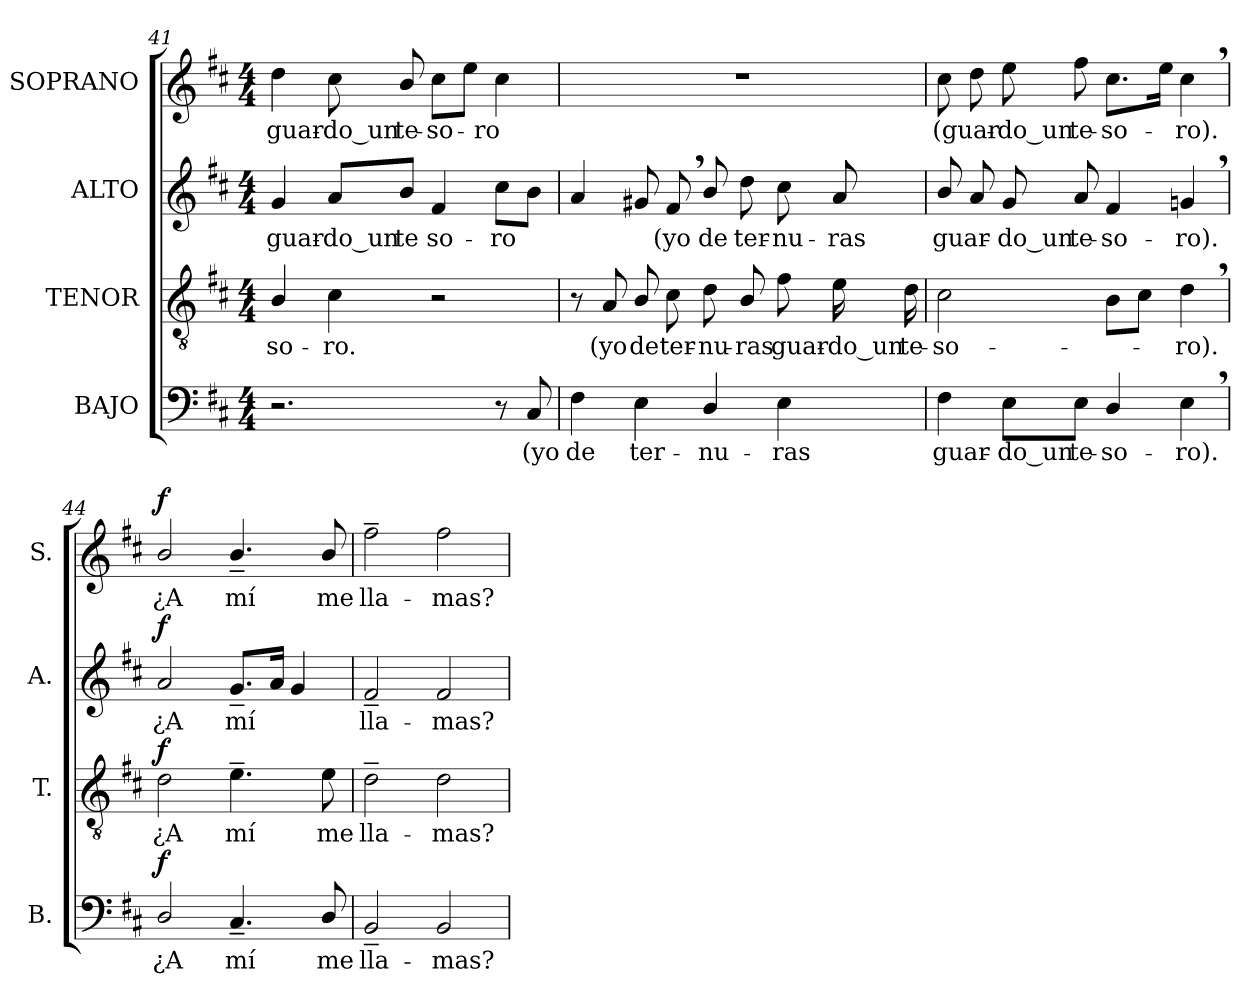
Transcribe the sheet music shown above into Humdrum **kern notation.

**kern	**text	**dynam	**kern	**text	**dynam	**kern	**text	**dynam	**kern	**text	**dynam
*part4	*part4	*part4	*part3	*part3	*part3	*part2	*part2	*part2	*part1	*part1	*part1
*staff4	*staff4	*staff4	*staff3	*staff3	*staff3	*staff2	*staff2	*staff2	*staff1	*staff1	*staff1
*I"BAJO	*	*	*I"TENOR	*	*	*I"ALTO	*	*	*I"SOPRANO	*	*
*I'B.	*	*	*I'T.	*	*	*I'A.	*	*	*I'S.	*	*
*clefF4	*	*	*clefGv2	*	*	*clefG2	*	*	*clefG2	*	*
*	*	*	*ITrd7c12	*	*	*	*	*	*	*	*
*k[f#c#]	*	*	*k[f#c#]	*	*	*k[f#c#]	*	*	*k[f#c#]	*	*
*D:	*	*	*D:	*	*	*D:	*	*	*D:	*	*
*M4/4	*	*	*M4/4	*	*	*M4/4	*	*	*M4/4	*	*
=41	=41	=41	=41	=41	=41	=41	=41	=41	=41	=41	=41
!	!	!	!	!LO:LY:b:color=#000000	!	!	!	!	!	!	!
!	!	!	!	!	!	!	!LO:LY:b:color=#000000	!	!	!	!
!	!	!	!	!	!	!	!	!	!	!LO:LY:b:color=#000000	!
2.r	.	.	4BBi/	-so-	.	4gi/	guar-	.	4ddi\	guar-	.
!	!	!	!	!LO:LY:b:color=#000000	!	!	!	!	!	!	!
!	!	!	!	!	!	!	!LO:LY:b:color=#000000	!	!	!	!
!	!	!	!	!	!	!	!	!	!	!LO:LY:b:color=#000000	!
.	.	.	4C#i\	-ro.	.	8ai/L	-do_un	.	8cc#i\	-do_un	.
!	!	!	!	!	!	!	!LO:LY:b:color=#000000	!	!	!	!
!	!	!	!	!	!	!	!	!	!	!LO:LY:b:color=#000000	!
.	.	.	.	.	.	8bi/J	te	.	8bi/	te-	.
!	!	!	!	!	!	!	!LO:LY:b:color=#000000	!	!	!	!
!	!	!	!	!	!	!	!	!	!	!LO:LY:b:color=#000000	!
.	.	.	2r	.	.	4f#i/	so-	.	8cc#i\L	-so-	.
.	.	.	.	.	.	.	.	.	8eei\J	.	.
!	!	!	!	!	!	!	!LO:LY:b:color=#000000	!	!	!	!
!	!	!	!	!	!	!	!	!	!	!LO:LY:b:color=#000000	!
8r	.	.	.	.	.	8cc#i\L	-ro	.	4cc#i\	-ro	.
!	!LO:LY:b:color=#000000	!	!	!	!	!	!	!	!	!	!
8C#i/	(yo	.	.	.	.	8bi\J	.	.	.	.	.
=42	=42	=42	=42	=42	=42	=42	=42	=42	=42	=42	=42
!	!LO:LY:b:color=#000000	!	!	!	!	!	!	!	!	!	!
4F#i\	de	.	8r	.	.	4ai/	.	.	1r	.	.
!	!	!	!	!LO:LY:b:color=#000000	!	!	!	!	!	!	!
.	.	.	8AAi/	(yo	.	.	.	.	.	.	.
!	!LO:LY:b:color=#000000	!	!	!	!	!	!	!	!	!	!
!	!	!	!	!LO:LY:b:color=#000000	!	!	!	!	!	!	!
4Ei\	ter-	.	8BBi/	de	.	8g#Xi/	.	.	.	.	.
!	!	!	!	!LO:LY:b:color=#000000	!	!	!	!	!	!	!
!	!	!	!	!	!	!	!LO:LY:b:color=#000000	!	!	!	!
.	.	.	8C#i\	ter-	.	8f#,i/	(yo	.	.	.	.
!	!LO:LY:b:color=#000000	!	!	!	!	!	!	!	!	!	!
!	!	!	!	!LO:LY:b:color=#000000	!	!	!	!	!	!	!
!	!	!	!	!	!	!	!LO:LY:b:color=#000000	!	!	!	!
4Di/	-nu-	.	8Di\	-nu-	.	8bi/	de	.	.	.	.
!	!	!	!	!LO:LY:b:color=#000000	!	!	!	!	!	!	!
!	!	!	!	!	!	!	!LO:LY:b:color=#000000	!	!	!	!
.	.	.	8BBi/	-ras	.	8ddi\	ter-	.	.	.	.
!	!LO:LY:b:color=#000000	!	!	!	!	!	!	!	!	!	!
!	!	!	!	!LO:LY:b:color=#000000	!	!	!	!	!	!	!
!	!	!	!	!	!	!	!LO:LY:b:color=#000000	!	!	!	!
4Ei\	-ras	.	8F#i\	guar-	.	8cc#i\	-nu-	.	.	.	.
!	!	!	!	!LO:LY:b:color=#000000	!	!	!	!	!	!	!
!	!	!	!	!	!	!	!LO:LY:b:color=#000000	!	!	!	!
.	.	.	16Ei\	-do_un	.	8ai/	-ras	.	.	.	.
!	!	!	!	!LO:LY:b:color=#000000	!	!	!	!	!	!	!
.	.	.	16Di\	te-	.	.	.	.	.	.	.
=43	=43	=43	=43	=43	=43	=43	=43	=43	=43	=43	=43
!	!LO:LY:b:color=#000000	!	!	!	!	!	!	!	!	!	!
!	!	!	!	!LO:LY:b:color=#000000	!	!	!	!	!	!	!
!	!	!	!	!	!	!	!LO:LY:b:color=#000000	!	!	!	!
!	!	!	!	!	!	!	!	!	!	!LO:LY:b:color=#000000	!
4F#i\	guar-	.	2C#i\	-so-	.	8bi/	guar-	.	8cc#i\	(guar-	.
.	.	.	.	.	.	8ai/	.	.	8ddi\	.	.
!	!LO:LY:b:color=#000000	!	!	!	!	!	!	!	!	!	!
!	!	!	!	!	!	!	!LO:LY:b:color=#000000	!	!	!	!
!	!	!	!	!	!	!	!	!	!	!LO:LY:b:color=#000000	!
8Ei\L	-do_un	.	.	.	.	8gi/	-do_un	.	8eei\	-do_un	.
!	!LO:LY:b:color=#000000	!	!	!	!	!	!	!	!	!	!
!	!	!	!	!	!	!	!LO:LY:b:color=#000000	!	!	!	!
!	!	!	!	!	!	!	!	!	!	!LO:LY:b:color=#000000	!
8Ei\J	te-	.	.	.	.	8ai/	te-	.	8ff#i\	te-	.
!	!LO:LY:b:color=#000000	!	!	!	!	!	!	!	!	!	!
!	!	!	!	!	!	!	!LO:LY:b:color=#000000	!	!	!	!
!	!	!	!	!	!	!	!	!	!	!LO:LY:b:color=#000000	!
4Di/	-so-	.	8BBi\L	.	.	4f#i/	-so-	.	8.cc#i\L	-so-	.
.	.	.	8C#i\J	.	.	.	.	.	.	.	.
.	.	.	.	.	.	.	.	.	16eei\Jk	.	.
!	!LO:LY:b:color=#000000	!	!	!	!	!	!	!	!	!	!
!	!	!	!	!LO:LY:b:color=#000000	!	!	!	!	!	!	!
!	!	!	!	!	!	!	!LO:LY:b:color=#000000	!	!	!	!
!	!	!	!	!	!	!	!	!	!	!LO:LY:b:color=#000000	!
4E,i\	-ro).	.	4D,i\	-ro).	.	4gn,i/	-ro).	.	4cc#,i\	-ro).	.
!!LO:LB:g=z
=44	=44	=44	=44	=44	=44	=44	=44	=44	=44	=44	=44
!	!LO:LY:b:color=#000000	!	!	!	!	!	!	!	!	!	!
!	!	!	!	!LO:LY:b:color=#000000	!	!	!	!	!	!	!
!	!	!	!	!	!	!	!LO:LY:b:color=#000000	!	!	!	!
!	!	!	!	!	!	!	!	!	!	!LO:LY:b:color=#000000	!
2Di/	¿A	f	2Di\	¿A	f	2ai/	¿A	f	2bi/	¿A	f
!	!LO:LY:b:color=#000000	!	!	!	!	!	!	!	!	!	!
!	!	!	!	!LO:LY:b:color=#000000	!	!	!	!	!	!	!
!	!	!	!	!	!	!	!LO:LY:b:color=#000000	!	!	!	!
!	!	!	!	!	!	!	!	!	!	!LO:LY:b:color=#000000	!
4.C#~i/	mí	.	4.E~i\	mí	.	8.g~i/L	mí	.	4.b~i/	mí	.
.	.	.	.	.	.	16ai/Jk	.	.	.	.	.
.	.	.	.	.	.	4gi/	.	.	.	.	.
!	!LO:LY:b:color=#000000	!	!	!	!	!	!	!	!	!	!
!	!	!	!	!LO:LY:b:color=#000000	!	!	!	!	!	!	!
!	!	!	!	!	!	!	!	!	!	!LO:LY:b:color=#000000	!
8Di/	me	.	8Ei\	me	.	.	.	.	8bi/	me	.
=45	=45	=45	=45	=45	=45	=45	=45	=45	=45	=45	=45
!	!LO:LY:b:color=#000000	!	!	!	!	!	!	!	!	!	!
!	!	!	!	!LO:LY:b:color=#000000	!	!	!	!	!	!	!
!	!	!	!	!	!	!	!LO:LY:b:color=#000000	!	!	!	!
!	!	!	!	!	!	!	!	!	!	!LO:LY:b:color=#000000	!
2BB~i/	lla-	.	2D~i\	lla-	.	2f#~i/	lla-	.	2ff#~i\	lla-	.
!	!LO:LY:b:color=#000000	!	!	!	!	!	!	!	!	!	!
!	!	!	!	!LO:LY:b:color=#000000	!	!	!	!	!	!	!
!	!	!	!	!	!	!	!LO:LY:b:color=#000000	!	!	!	!
!	!	!	!	!	!	!	!	!	!	!LO:LY:b:color=#000000	!
2BBi/	-mas?	.	2Di\	-mas?	.	2f#i/	-mas?	.	2ff#i\	-mas?	.
=	=	=	=	=	=	=	=	=	=	=	=
*-	*-	*-	*-	*-	*-	*-	*-	*-	*-	*-	*-
